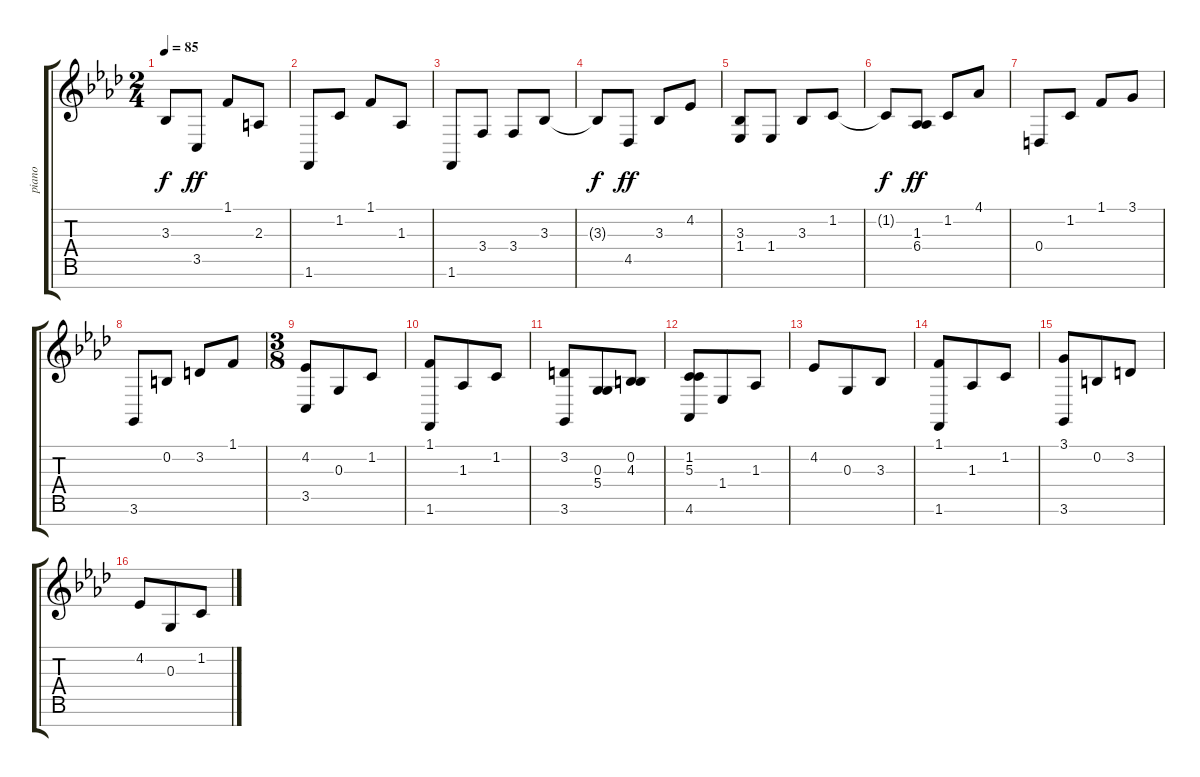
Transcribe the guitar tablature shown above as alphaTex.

\track ("piano" "piano") {instrument acousticgrandpiano}
\staff {score tabs}
\tuning (E4 B3 G3 D3 A2 E2 B1) {hide}
\ts (2 4)
\tempo 85
\clef g2
\ks fminor
3.3{t}.8{dy f} 3.5.8{dy ff} 1.1.8 2.3.8 |
1.6.8 1.2.8 1.1.8 1.3.8 |
1.6.8 3.4.8 3.4.8 3.3.8 |
3.3{t}.8{dy f} 4.5.8{dy ff} 3.3.8 4.2.8 |
(3.3 1.4).8 1.4.8 3.3.8 1.2.8 |
1.2{t}.8{dy f} (1.3 6.4).8{dy ff} 1.2.8 4.1.8 |
0.4.8 1.2.8 1.1.8 3.1.8 |
3.6.8 0.2.8 3.2.8 1.1.8 |
\ts (3 8)
(4.2 3.5).8 0.3.8 1.2.8 |
(1.1 1.6).8 1.3.8 1.2.8 |
(3.2 3.6).8 (0.3 5.4).8 (0.2 4.3).8 |
(1.2 5.3 4.6).8 1.4.8 1.3.8 |
4.2.8 0.3.8 3.3.8 |
(1.1 1.6).8 1.3.8 1.2.8 |
(3.1 3.6).8 0.2.8 3.2.8 |
4.2.8 0.3.8 1.2.8
